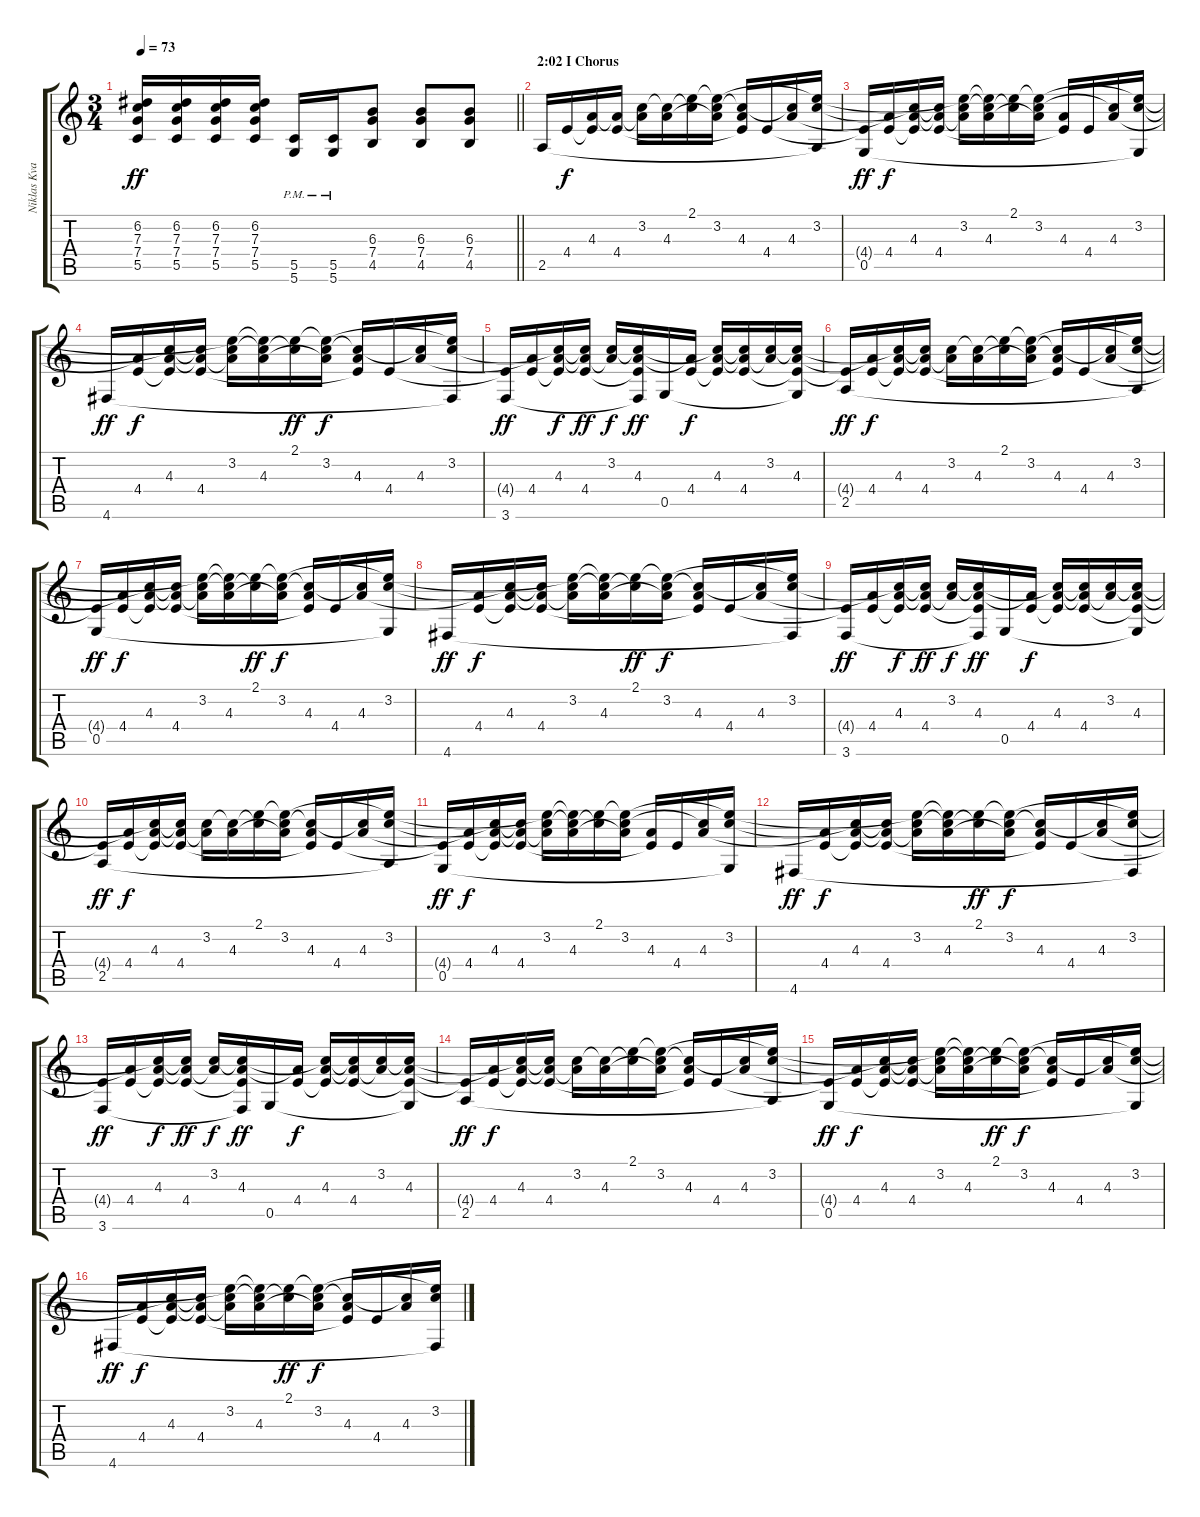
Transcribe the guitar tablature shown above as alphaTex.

\track ("Niklas Kvarforth (Acoustic/Rhythm Guitar" "Niklas Kva") {instrument acousticguitarsteel}
\staff {score tabs}
\tuning (D4 A3 F3 C3 G2 D2) {hide}
\ts (3 4)
\tempo 73
\clef g2
\barLineRight lightlight
\ks c
(6.2 7.3 7.4 5.5).16{dy ff} (6.2 7.3 7.4 5.5).16 (6.2 7.3 7.4 5.5).16 (6.2 7.3 7.4 5.5).16 (5.5{pm} 5.6{pm}).16 (5.5{pm} 5.6{pm}).16 (6.3 7.4 4.5).8 (6.3 7.4 4.5).8 (6.3 7.4 4.5).8 |
\section ("" "2:02 I Chorus")
2.5.16{instrument acousticguitarsteel} 4.4.16{dy f} (4.3 4.4{t}).16 (4.3{t} 4.4).16 (3.2 4.3{t}).16 (3.2{t} 4.3).16 (2.1 3.2{t}).16 (2.1{t} 3.2 4.3{t}).16 (3.2{t} 4.3 4.4{t}).16 4.4.16 (3.2{t} 4.3).16 (2.1{t} 3.2 2.5{t}).16 |
(4.4{t} 0.5).16{dy ff} (4.3{t} 4.4).16{dy f} (3.2{t} 4.3 4.4{t}).16 (3.2{t} 4.3{t} 4.4).16 (2.1{t} 3.2 4.3{t}).16 (2.1{t} 3.2{t} 4.3).16 (2.1 3.2{t}).16 (2.1{t} 3.2 4.3{t}).16 (4.3 4.4{t}).16 4.4.16 (3.2{t} 4.3).16 (2.1{t} 3.2 0.5{t}).16 |
4.6.16{dy ff} (4.3{t} 4.4).16{dy f} (3.2{t} 4.3 4.4{t}).16 (3.2{t} 4.3{t} 4.4).16 (2.1{t} 3.2 4.3{t}).16 (2.1{t} 3.2{t} 4.3).16 (2.1 3.2{t}).16{dy ff} (2.1{t} 3.2 4.3{t}).16{dy f} (3.2{t} 4.3 4.4{t}).16 4.4.16 (3.2{t} 4.3).16 (2.1{t} 3.2 4.6{t}).16 |
(4.4{t} 3.6).16{dy ff} (4.3{t} 4.4).16 (3.2{t} 4.3 4.4{t}).16{dy f} (3.2{t} 4.3{t} 4.4).16{dy ff} (3.2 4.3{t}).16{dy f} (3.2{t} 4.3 4.4{t} 3.6{t}).16{dy ff} 0.5.16 (4.3{t} 4.4).16{dy f} (3.2{t} 4.3 4.4{t}).16 (3.2{t} 4.3{t} 4.4).16 (3.2 4.3{t}).16 (3.2{t} 4.3 4.4{t} 0.5{t}).16 |
(4.4{t} 2.5).16{dy ff} (4.3{t} 4.4).16{dy f} (3.2{t} 4.3 4.4{t}).16 (3.2{t} 4.3{t} 4.4).16 (3.2 4.3{t}).16 (3.2{t} 4.3).16 (2.1 3.2{t}).16 (2.1{t} 3.2 4.3{t}).16 (3.2{t} 4.3 4.4{t}).16 4.4.16 (3.2{t} 4.3).16 (2.1{t} 3.2 2.5{t}).16 |
(4.4{t} 0.5).16{dy ff} (4.3{t} 4.4).16{dy f} (3.2{t} 4.3 4.4{t}).16 (3.2{t} 4.3{t} 4.4).16 (2.1{t} 3.2 4.3{t}).16 (2.1{t} 3.2{t} 4.3).16 (2.1 3.2{t}).16{dy ff} (2.1{t} 3.2 4.3{t}).16{dy f} (3.2{t} 4.3 4.4{t}).16 4.4.16 (3.2{t} 4.3).16 (2.1{t} 3.2 0.5{t}).16 |
4.6.16{dy ff} (4.3{t} 4.4).16{dy f} (3.2{t} 4.3 4.4{t}).16 (3.2{t} 4.3{t} 4.4).16 (2.1{t} 3.2 4.3{t}).16 (2.1{t} 3.2{t} 4.3).16 (2.1 3.2{t}).16{dy ff} (2.1{t} 3.2 4.3{t}).16{dy f} (3.2{t} 4.3 4.4{t}).16 4.4.16 (3.2{t} 4.3).16 (2.1{t} 3.2 4.6{t}).16 |
(4.4{t} 3.6).16{dy ff} (4.3{t} 4.4).16 (3.2{t} 4.3 4.4{t}).16{dy f} (3.2{t} 4.3{t} 4.4).16{dy ff} (3.2 4.3{t}).16{dy f} (3.2{t} 4.3 4.4{t} 3.6{t}).16{dy ff} 0.5.16 (4.3{t} 4.4).16{dy f} (3.2{t} 4.3 4.4{t}).16 (3.2{t} 4.3{t} 4.4).16 (3.2 4.3{t}).16 (3.2{t} 4.3 4.4{t} 0.5{t}).16 |
(4.4{t} 2.5).16{dy ff} (4.3{t} 4.4).16{dy f} (3.2{t} 4.3 4.4{t}).16 (3.2{t} 4.3{t} 4.4).16 (3.2 4.3{t}).16 (3.2{t} 4.3).16 (2.1 3.2{t}).16 (2.1{t} 3.2 4.3{t}).16 (3.2{t} 4.3 4.4{t}).16 4.4.16 (3.2{t} 4.3).16 (2.1{t} 3.2 2.5{t}).16 |
(4.4{t} 0.5).16{dy ff} (4.3{t} 4.4).16{dy f} (3.2{t} 4.3 4.4{t}).16 (3.2{t} 4.3{t} 4.4).16 (2.1{t} 3.2 4.3{t}).16 (2.1{t} 3.2{t} 4.3).16 (2.1 3.2{t}).16 (2.1{t} 3.2 4.3{t}).16 (4.3 4.4{t}).16 4.4.16 (3.2{t} 4.3).16 (2.1{t} 3.2 0.5{t}).16 |
4.6.16{dy ff} (4.3{t} 4.4).16{dy f} (3.2{t} 4.3 4.4{t}).16 (3.2{t} 4.3{t} 4.4).16 (2.1{t} 3.2 4.3{t}).16 (2.1{t} 3.2{t} 4.3).16 (2.1 3.2{t}).16{dy ff} (2.1{t} 3.2 4.3{t}).16{dy f} (3.2{t} 4.3 4.4{t}).16 4.4.16 (3.2{t} 4.3).16 (2.1{t} 3.2 4.6{t}).16 |
(4.4{t} 3.6).16{dy ff} (4.3{t} 4.4).16 (3.2{t} 4.3 4.4{t}).16{dy f} (3.2{t} 4.3{t} 4.4).16{dy ff} (3.2 4.3{t}).16{dy f} (3.2{t} 4.3 4.4{t} 3.6{t}).16{dy ff} 0.5.16 (4.3{t} 4.4).16{dy f} (3.2{t} 4.3 4.4{t}).16 (3.2{t} 4.3{t} 4.4).16 (3.2 4.3{t}).16 (3.2{t} 4.3 4.4{t} 0.5{t}).16 |
(4.4{t} 2.5).16{dy ff} (4.3{t} 4.4).16{dy f} (3.2{t} 4.3 4.4{t}).16 (3.2{t} 4.3{t} 4.4).16 (3.2 4.3{t}).16 (3.2{t} 4.3).16 (2.1 3.2{t}).16 (2.1{t} 3.2 4.3{t}).16 (3.2{t} 4.3 4.4{t}).16 4.4.16 (3.2{t} 4.3).16 (2.1{t} 3.2 2.5{t}).16 |
(4.4{t} 0.5).16{dy ff} (4.3{t} 4.4).16{dy f} (3.2{t} 4.3 4.4{t}).16 (3.2{t} 4.3{t} 4.4).16 (2.1{t} 3.2 4.3{t}).16 (2.1{t} 3.2{t} 4.3).16 (2.1 3.2{t}).16{dy ff} (2.1{t} 3.2 4.3{t}).16{dy f} (3.2{t} 4.3 4.4{t}).16 4.4.16 (3.2{t} 4.3).16 (2.1{t} 3.2 0.5{t}).16 |
4.6.16{dy ff} (4.3{t} 4.4).16{dy f} (3.2{t} 4.3 4.4{t}).16 (3.2{t} 4.3{t} 4.4).16 (2.1{t} 3.2 4.3{t}).16 (2.1{t} 3.2{t} 4.3).16 (2.1 3.2{t}).16{dy ff} (2.1{t} 3.2 4.3{t}).16{dy f} (3.2{t} 4.3 4.4{t}).16 4.4.16 (3.2{t} 4.3).16 (2.1{t} 3.2 4.6{t}).16
